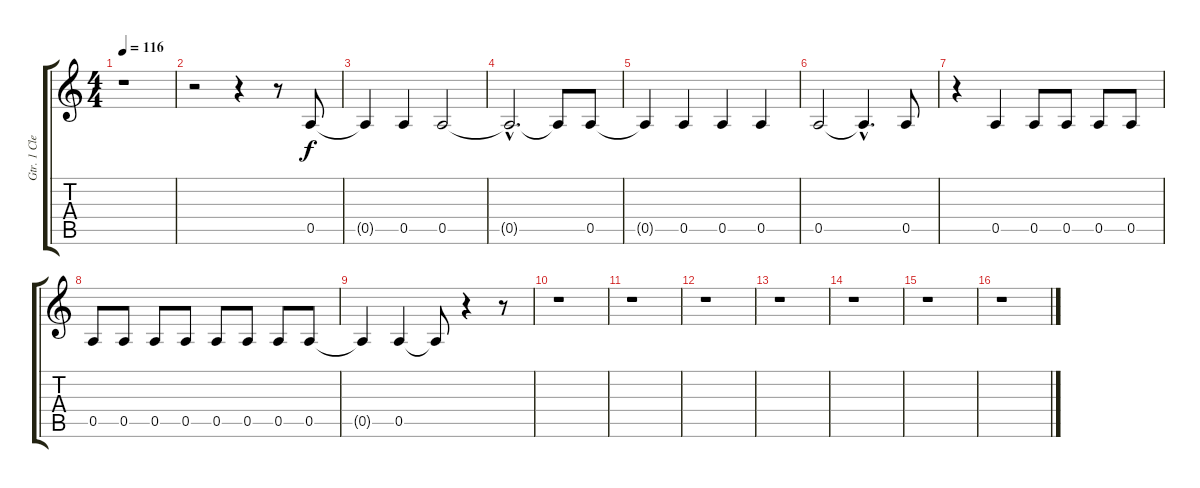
\track ("Gtr. 1 Clean pt. 2" "Gtr. 1 Cle") {instrument acousticguitarsteel}
\staff {score tabs}
\tuning (E4 B3 G3 D3 A2 E2) {hide}
\ts (4 4)
\tempo 116
\clef g2
\ks c
r.1{dy f instrument acousticguitarsteel} |
r.2 r.4 r.8 0.5.8 |
0.5{t}.4 0.5.4 0.5.2 |
0.5{hac t}.2{d} 0.5{t}.8 0.5.8 |
0.5{t}.4 0.5.4 0.5.4 0.5.4 |
0.5.2 0.5{hac t}.4{d} 0.5.8 |
r.4 0.5.4 0.5.8 0.5.8 0.5.8 0.5.8 |
0.5.8 0.5.8 0.5.8 0.5.8 0.5.8 0.5.8 0.5.8 0.5.8 |
0.5{t}.4 0.5.4 0.5{t}.8 r.4 r.8 |
r.1 |
r.1 |
r.1 |
r.1 |
r.1 |
r.1 |
r.1
